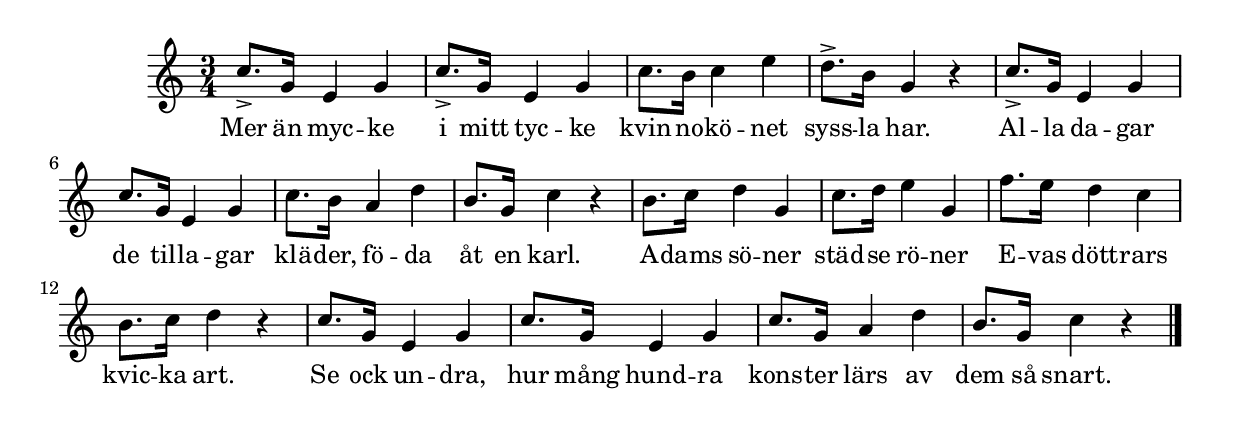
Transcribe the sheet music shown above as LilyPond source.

{
\time 3/4
\key c \major

 c''8.-> g'16 e'4 g'  | 
 c''8.-> g'16 e'4 g'  | 
 c''8. b'16 c''4 e''  | 
 d''8.-> b'16 g'4 r  | 
 c''8.-> g'16 e'4 g'  | 
 c''8. g'16 e'4 g'  | 
 c''8. b'16 a'4 d''  | 
 b'8. g'16 c''4 r  | 
 b'8. c''16 d''4 g'  | 
 c''8. d''16 e''4 g'  | 
 f''8. e''16 d''4 c''  | 
 b'8. c''16 d''4 r  | 
 c''8. g'16 e'4 g'  | 
 c''8. g'16 e'4 g'  | 
 c''8. g'16 a'4 d''  | 
 b'8. g'16 c''4 r \bar "|." |
 }
 \addlyrics {
     Mer än myc -- ke i mitt tyc -- ke kvin -- no -- kö -- net
     syss -- la har. Al -- la da -- gar de til -- la -- gar klä -- der, fö -- da
     åt en karl. A -- dams sö -- ner städ -- se rö -- ner E -- vas dött -- rars
     kvic -- ka art. Se ock un -- dra, hur mång hund -- ra kons -- ter lärs av dem så snart.
}
